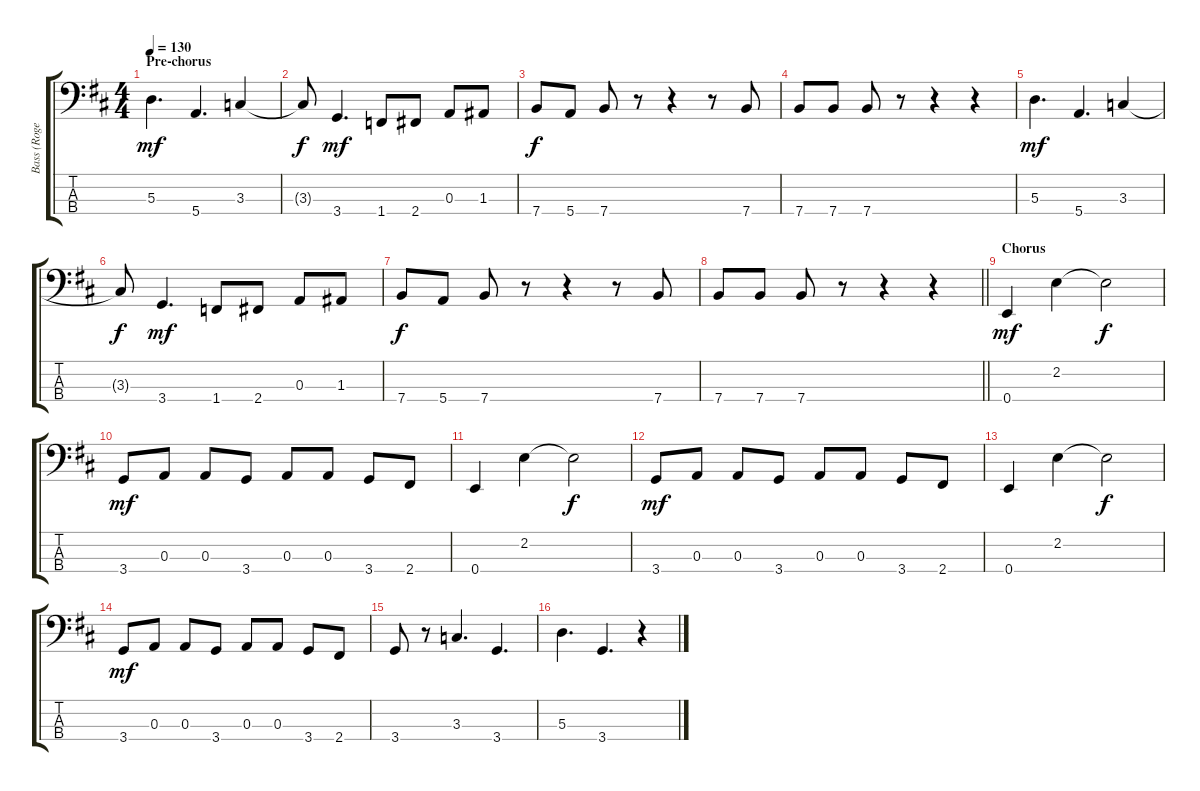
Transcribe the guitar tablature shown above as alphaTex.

\track ("Bass (Roger Glover)" "Bass (Roge") {instrument electricbassfinger}
\staff {score tabs}
\tuning (G2 D2 A1 E1) {hide}
\ts (4 4)
\section ("" "Pre-chorus")
\tempo 130
\clef f4
\ks bminor
5.3.4{d dy mf} 5.4.4{d} 3.3.4 |
3.3{t}.8{dy f} 3.4.4{d dy mf} 1.4.8 2.4.8 0.3.8 1.3.8 |
7.4.8{dy f} 5.4.8 7.4.8 r.8 r.4 r.8 7.4.8 |
7.4.8 7.4.8 7.4.8 r.8 r.4 r.4 |
5.3.4{d dy mf} 5.4.4{d} 3.3.4 |
3.3{t}.8{dy f} 3.4.4{d dy mf} 1.4.8 2.4.8 0.3.8 1.3.8 |
7.4.8{dy f} 5.4.8 7.4.8 r.8 r.4 r.8 7.4.8 |
\barLineRight lightlight
7.4.8 7.4.8 7.4.8 r.8 r.4 r.4 |
\section ("" "Chorus")
0.4.4{dy mf} 2.2.4 2.2{t}.2{dy f} |
3.4.8{dy mf} 0.3.8 0.3.8 3.4.8 0.3.8 0.3.8 3.4.8 2.4.8 |
0.4.4 2.2.4 2.2{t}.2{dy f} |
3.4.8{dy mf} 0.3.8 0.3.8 3.4.8 0.3.8 0.3.8 3.4.8 2.4.8 |
0.4.4 2.2.4 2.2{t}.2{dy f} |
3.4.8{dy mf} 0.3.8 0.3.8 3.4.8 0.3.8 0.3.8 3.4.8 2.4.8 |
3.4.8 r.8 3.3.4{d} 3.4.4{d} |
5.3.4{d} 3.4.4{d} r.4
